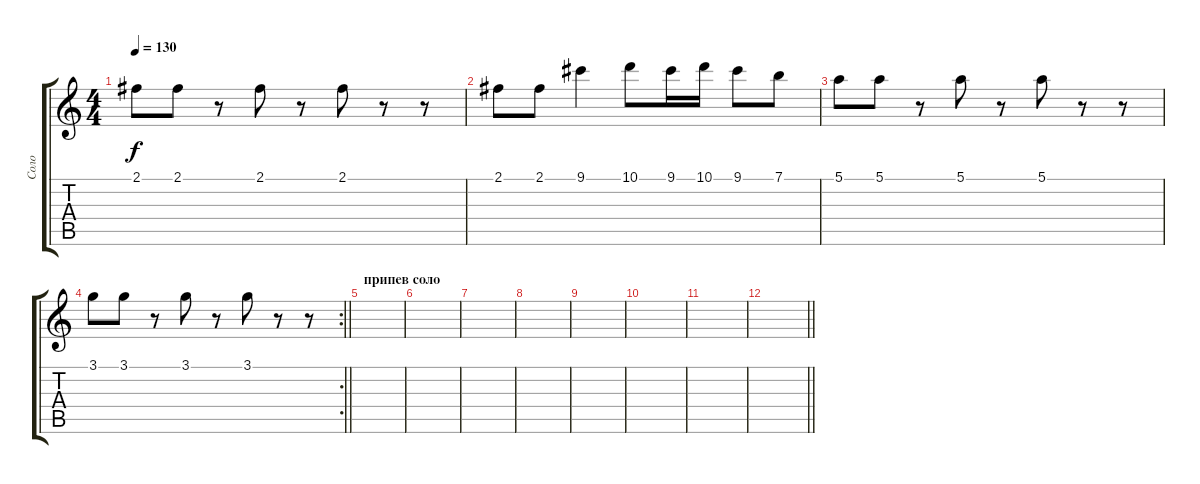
\track ("Соло" "Соло") {instrument distortionguitar}
\staff {score tabs}
\tuning (E4 B3 G3 D3 A2 E2) {hide}
\ts (4 4)
\tempo 130
\clef g2
\ks c
2.1.8{dy f} 2.1.8 r.8 2.1.8 r.8 2.1.8 r.8 r.8 |
2.1.8 2.1.8 9.1.4 10.1.8 9.1.16 10.1.16 9.1.8 7.1.8 |
5.1.8 5.1.8 r.8 5.1.8 r.8 5.1.8 r.8 r.8 |
\rc 2
\barLineRight lightlight
3.1.8 3.1.8 r.8 3.1.8 r.8 3.1.8 r.8 r.8 |
\section ("" "припев соло")
|
|
|
|
|
|
|
\barLineRight lightlight
